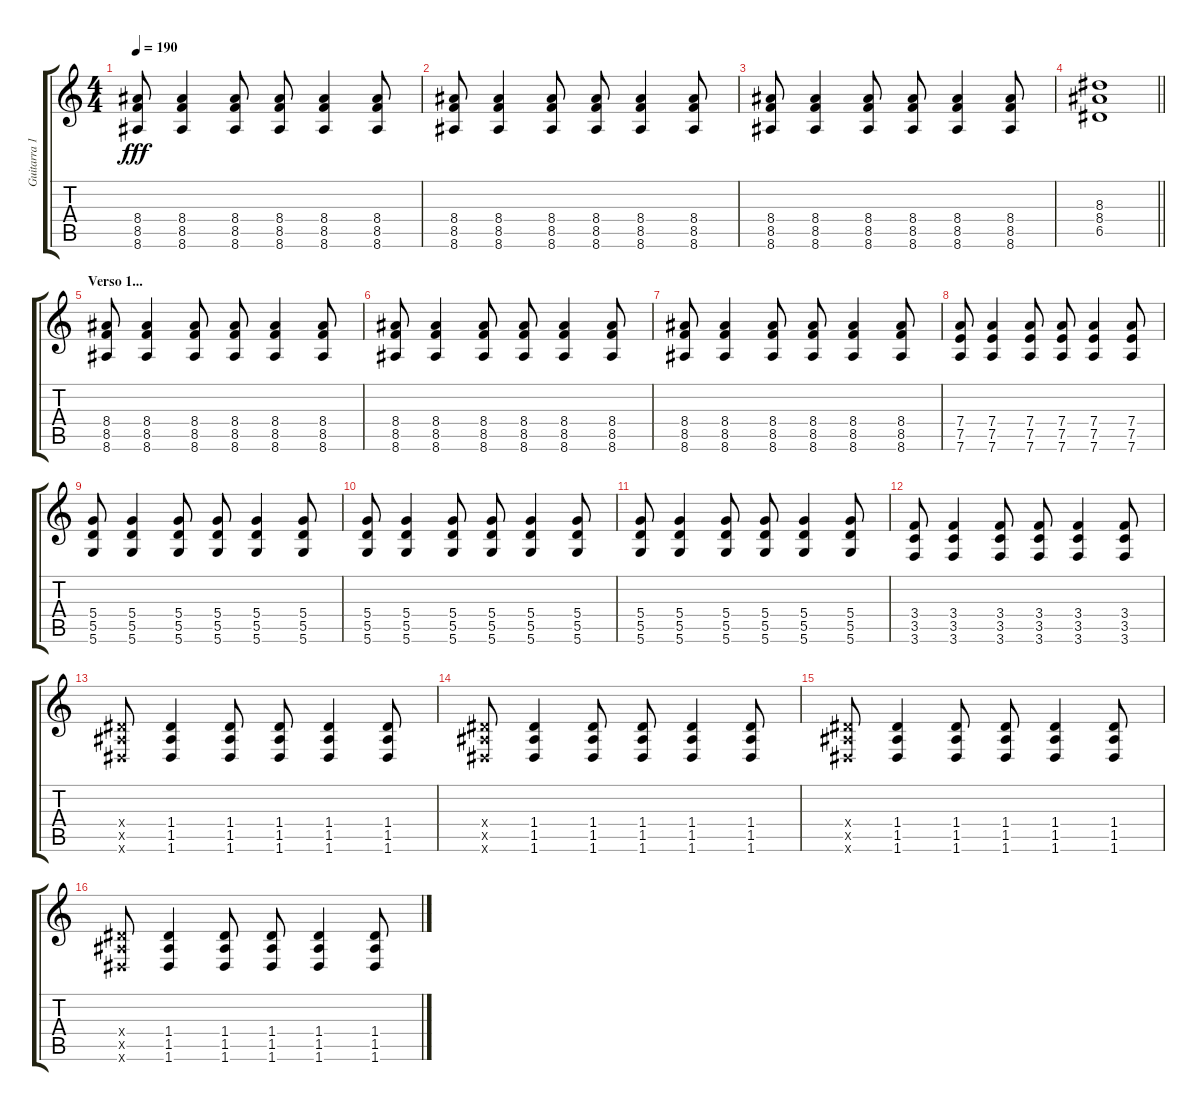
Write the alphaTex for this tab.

\track ("Guitarra 1" "Guitarra 1") {instrument distortionguitar}
\staff {score tabs}
\tuning (E4 B3 G3 D3 A2 D2) {hide}
\ts (4 4)
\tempo 190
\clef g2
\ks c
(8.4 8.5 8.6).8{dy fff} (8.4 8.5 8.6).4 (8.4 8.5 8.6).8 (8.4 8.5 8.6).8 (8.4 8.5 8.6).4 (8.4 8.5 8.6).8 |
(8.4 8.5 8.6).8 (8.4 8.5 8.6).4 (8.4 8.5 8.6).8 (8.4 8.5 8.6).8 (8.4 8.5 8.6).4 (8.4 8.5 8.6).8 |
(8.4 8.5 8.6).8 (8.4 8.5 8.6).4 (8.4 8.5 8.6).8 (8.4 8.5 8.6).8 (8.4 8.5 8.6).4 (8.4 8.5 8.6).8 |
\barLineRight lightlight
(8.3 8.4 6.5).1 |
\section ("" "Verso 1...")
(8.4 8.5 8.6).8 (8.4 8.5 8.6).4 (8.4 8.5 8.6).8 (8.4 8.5 8.6).8 (8.4 8.5 8.6).4 (8.4 8.5 8.6).8 |
(8.4 8.5 8.6).8 (8.4 8.5 8.6).4 (8.4 8.5 8.6).8 (8.4 8.5 8.6).8 (8.4 8.5 8.6).4 (8.4 8.5 8.6).8 |
(8.4 8.5 8.6).8 (8.4 8.5 8.6).4 (8.4 8.5 8.6).8 (8.4 8.5 8.6).8 (8.4 8.5 8.6).4 (8.4 8.5 8.6).8 |
(7.4 7.5 7.6).8 (7.4 7.5 7.6).4 (7.4 7.5 7.6).8 (7.4 7.5 7.6).8 (7.4 7.5 7.6).4 (7.4 7.5 7.6).8 |
(5.4 5.5 5.6).8 (5.4 5.5 5.6).4 (5.4 5.5 5.6).8 (5.4 5.5 5.6).8 (5.4 5.5 5.6).4 (5.4 5.5 5.6).8 |
(5.4 5.5 5.6).8 (5.4 5.5 5.6).4 (5.4 5.5 5.6).8 (5.4 5.5 5.6).8 (5.4 5.5 5.6).4 (5.4 5.5 5.6).8 |
(5.4 5.5 5.6).8 (5.4 5.5 5.6).4 (5.4 5.5 5.6).8 (5.4 5.5 5.6).8 (5.4 5.5 5.6).4 (5.4 5.5 5.6).8 |
(3.4 3.5 3.6).8 (3.4 3.5 3.6).4 (3.4 3.5 3.6).8 (3.4 3.5 3.6).8 (3.4 3.5 3.6).4 (3.4 3.5 3.6).8 |
(1.4{x} 1.5{x} 1.6{x}).8 (1.4 1.5 1.6).4 (1.4 1.5 1.6).8 (1.4 1.5 1.6).8 (1.4 1.5 1.6).4 (1.4 1.5 1.6).8 |
(1.4{x} 1.5{x} 1.6{x}).8 (1.4 1.5 1.6).4 (1.4 1.5 1.6).8 (1.4 1.5 1.6).8 (1.4 1.5 1.6).4 (1.4 1.5 1.6).8 |
(1.4{x} 1.5{x} 1.6{x}).8 (1.4 1.5 1.6).4 (1.4 1.5 1.6).8 (1.4 1.5 1.6).8 (1.4 1.5 1.6).4 (1.4 1.5 1.6).8 |
(1.4{x} 1.5{x} 1.6{x}).8 (1.4 1.5 1.6).4 (1.4 1.5 1.6).8 (1.4 1.5 1.6).8 (1.4 1.5 1.6).4 (1.4 1.5 1.6).8
